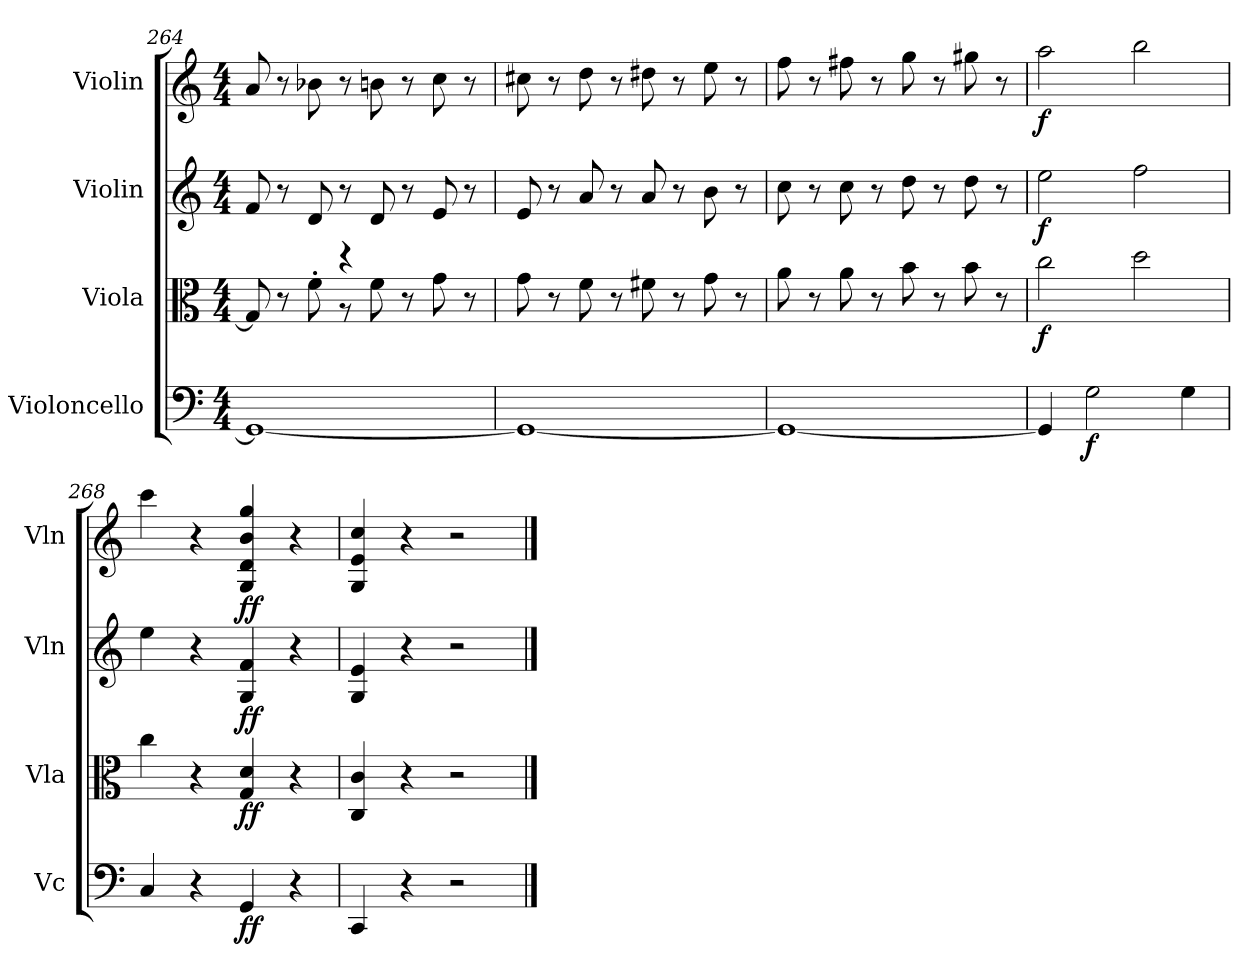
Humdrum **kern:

**kern	**dynam	**kern	**dynam	**kern	**dynam	**kern	**dynam
*part4	*part4	*part3	*part3	*part2	*part2	*part1	*part1
*staff4	*staff4	*staff3	*staff3	*staff2	*staff2	*staff1	*staff1
*I"Violoncello	*	*I"Viola	*	*I"Violin	*	*I"Violin	*
*I'Vc	*	*I'Vla	*	*I'Vln	*	*I'Vln	*
*clefF4	*	*clefC3	*	*clefG2	*	*clefG2	*
*k[]	*	*k[]	*	*k[]	*	*k[]	*
*C:	*	*C:	*	*C:	*	*C:	*
*M4/4	*	*M4/4	*	*M4/4	*	*M4/4	*
=264	=264	=264	=264	=264	=264	=264	=264
*	*	*^	*	*	*	*	*
1GG_	.	8G/]	4.ryy	.	8f/	.	8a/	.
.	.	8r	.	.	8r	.	8r	.
.	.	8f'\	.	.	8d/	.	8b-X\	.
.	.	4r	8r	.	8r	.	8r	.
.	.	.	8f\	.	8d/	.	8bn\	.
.	.	8r	4.ryy	.	8r	.	8r	.
.	.	8g\	.	.	8e/	.	8cc\	.
.	.	8r	.	.	8r	.	8r	.
*	*	*v	*v	*	*	*	*	*
=265	=265	=265	=265	=265	=265	=265	=265
1GG_	.	8g\	.	8e/	.	8cc#X\	.
.	.	8r	.	8r	.	8r	.
.	.	8f\	.	8a/	.	8dd\	.
.	.	8r	.	8r	.	8r	.
.	.	8f#X\	.	8a/	.	8dd#X\	.
.	.	8r	.	8r	.	8r	.
.	.	8g\	.	8b\	.	8ee\	.
.	.	8r	.	8r	.	8r	.
=266	=266	=266	=266	=266	=266	=266	=266
1GG_	.	8a\	.	8cc\	.	8ff\	.
.	.	8r	.	8r	.	8r	.
.	.	8a\	.	8cc\	.	8ff#X\	.
.	.	8r	.	8r	.	8r	.
.	.	8b\	.	8dd\	.	8gg\	.
.	.	8r	.	8r	.	8r	.
.	.	8b\	.	8dd\	.	8gg#X\	.
.	.	8r	.	8r	.	8r	.
=267	=267	=267	=267	=267	=267	=267	=267
4GG/]	.	2cc\	f	2ee\	f	2aa\	f
2G\	f	.	.	.	.	.	.
.	.	2dd\	.	2ff\	.	2bb\	.
4G\	.	.	.	.	.	.	.
=268	=268	=268	=268	=268	=268	=268	=268
4C/	.	4cc\	.	4ee\	.	4ccc\	.
4r	.	4r	.	4r	.	4r	.
4GG/	ff	4G/ 4d/	ff	4G/ 4f/	ff	4G/ 4d/ 4b/ 4gg/	ff
4r	.	4r	.	4r	.	4r	.
=269	=269	=269	=269	=269	=269	=269	=269
4CC/	.	4C/ 4c/	.	4G/ 4e/	.	4G/ 4e/ 4cc/	.
4r	.	4r	.	4r	.	4r	.
2r	.	2r	.	2r	.	2r	.
==	==	==	==	==	==	==	==
*-	*-	*-	*-	*-	*-	*-	*-
